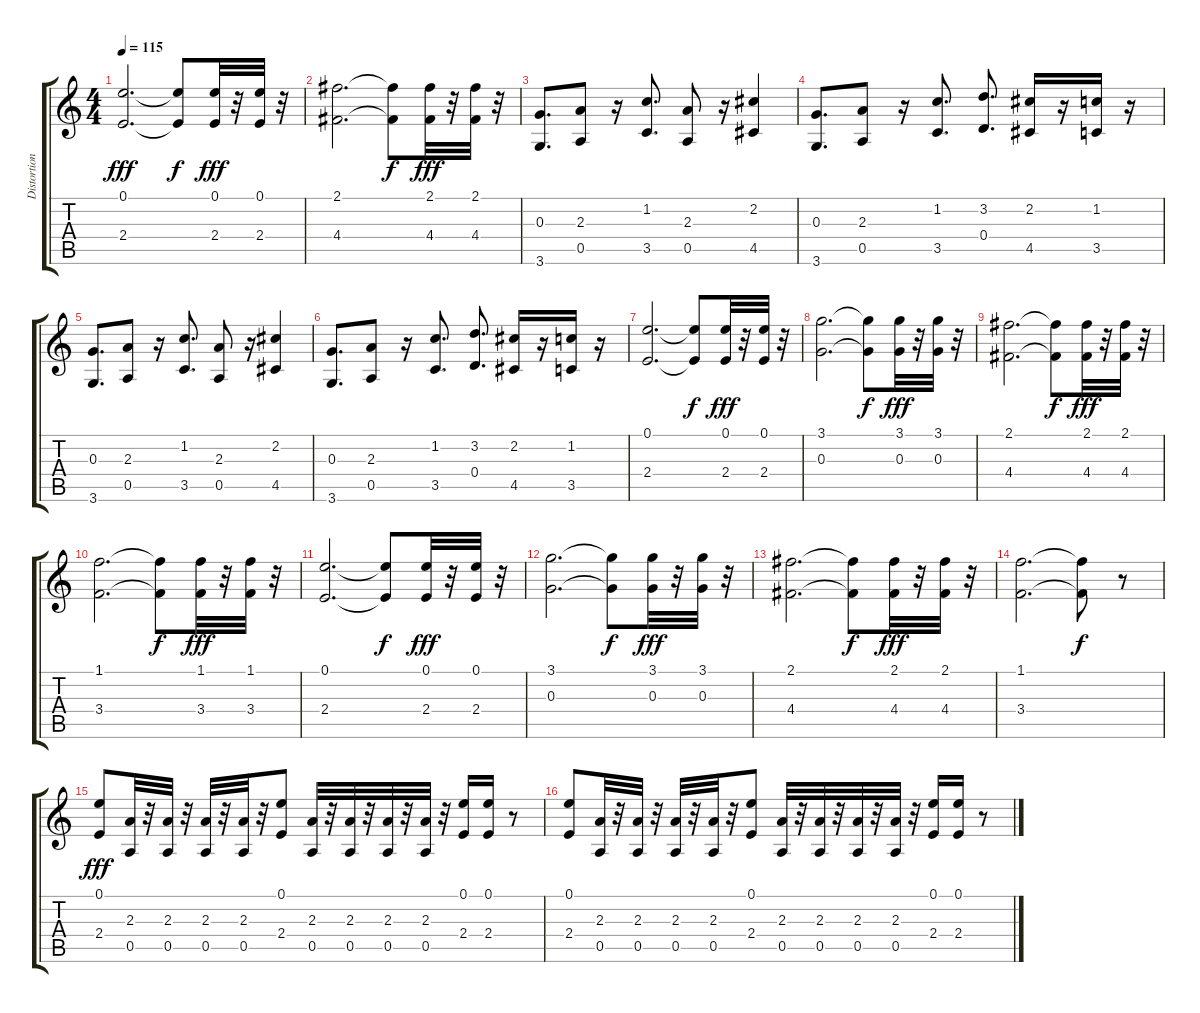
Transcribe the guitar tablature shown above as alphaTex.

\track ("Distortion Guitar" "Distortion") {instrument distortionguitar}
\staff {score tabs}
\tuning (E4 B3 G3 D3 A2 E2) {hide}
\ts (4 4)
\tempo 115
\clef g2
\ks c
(0.1 2.4).2{d dy fff} (0.1{t} 2.4{t}).8{dy f} (0.1 2.4).32{dy fff} r.32 (0.1 2.4).32 r.32 |
(2.1 4.4).2{d} (2.1{t} 4.4{t}).8{dy f} (2.1 4.4).32{dy fff} r.32 (2.1 4.4).32 r.32 |
(0.3 3.6).8{d} (2.3 0.5).8 r.16 (1.2 3.5).8{d} (2.3 0.5).8 r.16 (2.2 4.5).4 |
(0.3 3.6).8{d} (2.3 0.5).8 r.16 (1.2 3.5).8{d} (3.2 0.4).8{d} (2.2 4.5).16 r.16 (1.2 3.5).16 r.16 |
(0.3 3.6).8{d} (2.3 0.5).8 r.16 (1.2 3.5).8{d} (2.3 0.5).8 r.16 (2.2 4.5).4 |
(0.3 3.6).8{d} (2.3 0.5).8 r.16 (1.2 3.5).8{d} (3.2 0.4).8{d} (2.2 4.5).16 r.16 (1.2 3.5).16 r.16 |
(0.1 2.4).2{d} (0.1{t} 2.4{t}).8{dy f} (0.1 2.4).32{dy fff} r.32 (0.1 2.4).32 r.32 |
(3.1 0.3).2{d} (3.1{t} 0.3{t}).8{dy f} (3.1 0.3).32{dy fff} r.32 (3.1 0.3).32 r.32 |
(2.1 4.4).2{d} (2.1{t} 4.4{t}).8{dy f} (2.1 4.4).32{dy fff} r.32 (2.1 4.4).32 r.32 |
(1.1 3.4).2{d} (1.1{t} 3.4{t}).8{dy f} (1.1 3.4).32{dy fff} r.32 (1.1 3.4).32 r.32 |
(0.1 2.4).2{d} (0.1{t} 2.4{t}).8{dy f} (0.1 2.4).32{dy fff} r.32 (0.1 2.4).32 r.32 |
(3.1 0.3).2{d} (3.1{t} 0.3{t}).8{dy f} (3.1 0.3).32{dy fff} r.32 (3.1 0.3).32 r.32 |
(2.1 4.4).2{d} (2.1{t} 4.4{t}).8{dy f} (2.1 4.4).32{dy fff} r.32 (2.1 4.4).32 r.32 |
(1.1 3.4).2{d} (1.1{t} 3.4{t}).8{dy f} r.8 |
(0.1 2.4).8{dy fff} (2.3 0.5).32 r.32 (2.3 0.5).32 r.32 (2.3 0.5).32 r.32 (2.3 0.5).32 r.32 (0.1 2.4).8 (2.3 0.5).32 r.32 (2.3 0.5).32 r.32 (2.3 0.5).32 r.32 (2.3 0.5).32 r.32 (0.1 2.4).16 (0.1 2.4).16 r.8 |
(0.1 2.4).8 (2.3 0.5).32 r.32 (2.3 0.5).32 r.32 (2.3 0.5).32 r.32 (2.3 0.5).32 r.32 (0.1 2.4).8 (2.3 0.5).32 r.32 (2.3 0.5).32 r.32 (2.3 0.5).32 r.32 (2.3 0.5).32 r.32 (0.1 2.4).16 (0.1 2.4).16 r.8
